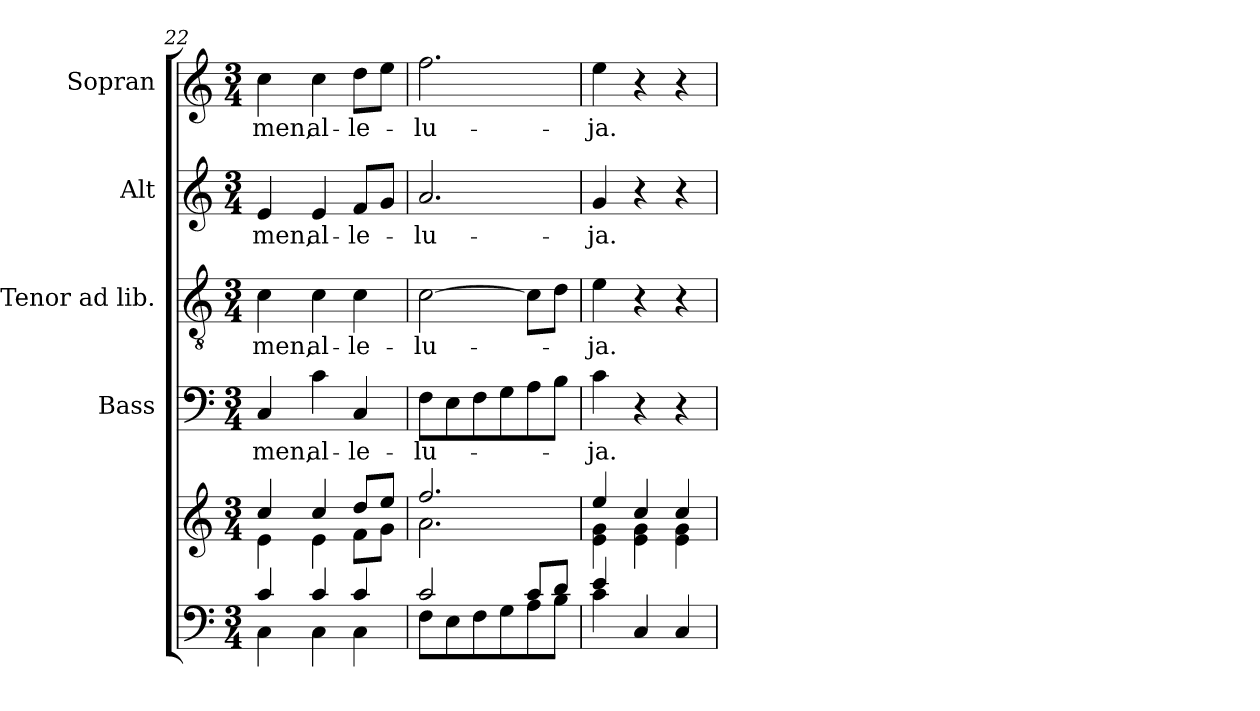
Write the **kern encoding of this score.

**kern	**kern	**kern	**text	**kern	**text	**kern	**text	**kern	**text
*part5	*part5	*part4	*part4	*part3	*part3	*part2	*part2	*part1	*part1
*staff6	*staff5	*staff4	*staff4	*staff3	*staff3	*staff2	*staff2	*staff1	*staff1
*	*	*I"Bass	*	*I"Tenor ad lib.	*	*I"Alt	*	*I"Sopran	*
*	*	*I'B.	*	*I'T.	*	*I'A.	*	*I'S.	*
*clefF4	*clefG2	*clefF4	*	*clefGv2	*	*clefG2	*	*clefG2	*
*k[]	*k[]	*k[]	*	*k[]	*	*k[]	*	*k[]	*
*C:	*C:	*C:	*	*C:	*	*C:	*	*C:	*
*M3/4	*M3/4	*M3/4	*	*M3/4	*	*M3/4	*	*M3/4	*
=22	=22	=22	=22	=22	=22	=22	=22	=22	=22
*^	*^	*	*	*	*	*	*	*	*
!	!	!	!	!	!LO:LY:b	!	!LO:LY:b	!	!LO:LY:b	!	!LO:LY:b
4c/	4C\	4cc/	4e\	4C/	-men,	4c\	-men,	4e/	-men,	4cc\	-men,
!	!	!	!	!	!LO:LY:b	!	!LO:LY:b	!	!LO:LY:b	!	!LO:LY:b
4c/	4C\	4cc/	4e\	4c\	al-	4c\	al-	4e/	al-	4cc\	al-
!	!	!	!	!	!LO:LY:b	!	!LO:LY:b	!	!LO:LY:b	!	!LO:LY:b
4c/	4C\	8dd/L	8f\L	4C/	-le-	4c\	-le-	8f/L	-le-	8dd\L	-le-
.	.	8ee/J	8g\J	.	.	.	.	8g/J	.	8ee\J	.
!!LO:LB:g=z
=23	=23	=23	=23	=23	=23	=23	=23	=23	=23	=23	=23
!	!	!	!	!	!LO:LY:b	!	!LO:LY:b	!	!LO:LY:b	!	!LO:LY:b
2c/	8F\L	2.ff/	2.a\	8F\L	-lu-	[2c\	-lu-	2.a/	-lu-	2.ff\	-lu-
.	8E\	.	.	8E\	.	.	.	.	.	.	.
.	8F\	.	.	8F\	.	.	.	.	.	.	.
.	8G\	.	.	8G\	.	.	.	.	.	.	.
8c/L	8A\	.	.	8A\	.	8c\L]	.	.	.	.	.
8d/J	8B\J	.	.	8B\J	.	8d\J	.	.	.	.	.
=24	=24	=24	=24	=24	=24	=24	=24	=24	=24	=24	=24
!	!	!	!	!	!LO:LY:b	!	!LO:LY:b	!	!LO:LY:b	!	!LO:LY:b
4e/	4c\	4ee/	4e\ 4g\	4c\	-ja.	4e\	-ja.	4g/	-ja.	4ee\	-ja.
4C/	4ryy	4cc/	4e\ 4g\	4r	.	4r	.	4r	.	4r	.
4C/	4ryy	4cc/	4e\ 4g\	4r	.	4r	.	4r	.	4r	.
*v	*v	*	*	*	*	*	*	*	*	*	*
*	*v	*v	*	*	*	*	*	*	*	*
=	=	=	=	=	=	=	=	=	=
*-	*-	*-	*-	*-	*-	*-	*-	*-	*-
